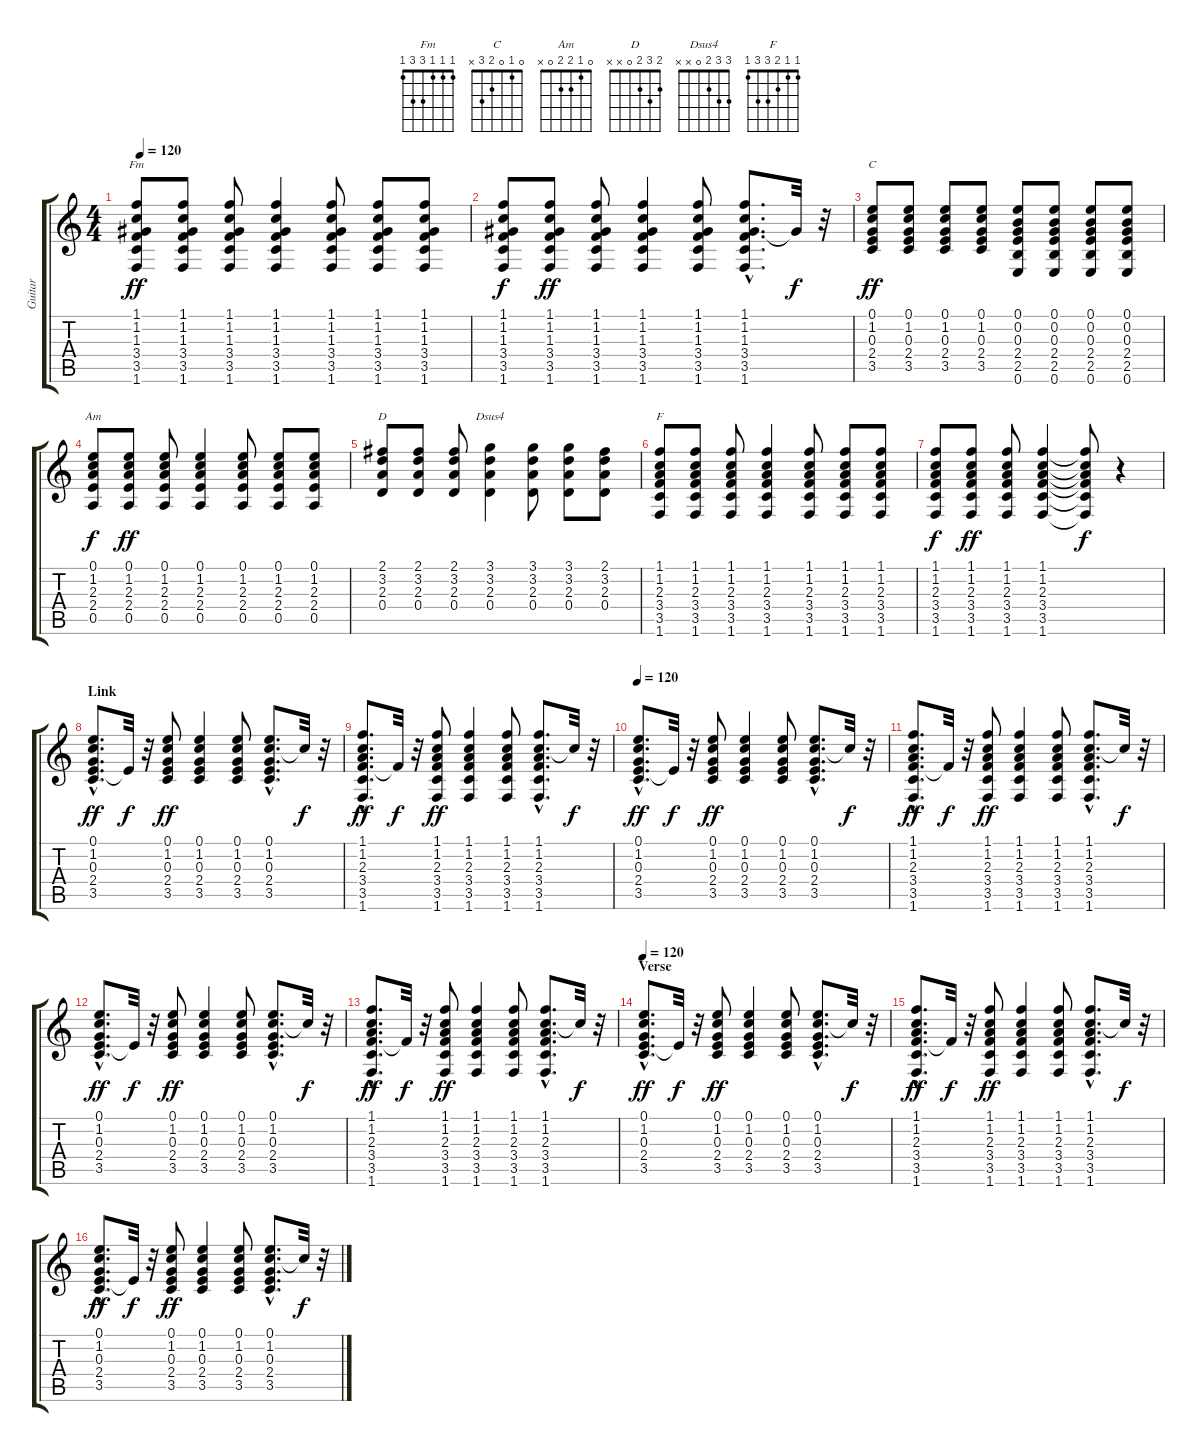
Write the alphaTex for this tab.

\track ("Guitar" "Guitar") {instrument acousticguitarsteel}
\staff {score tabs}
\tuning (E4 B3 G3 D3 A2 E2) {hide}
\chord ("Fm" 1 1 1 3 3 1)
\chord ("C" 0 1 0 2 3 x)
\chord ("Am" 0 1 2 2 0 x)
\chord ("D" 2 3 2 0 x x)
\chord ("Dsus4" 3 3 2 0 x x)
\chord ("F" 1 1 2 3 3 1)
\ts (4 4)
\tempo 120
\clef g2
\ks c
(1.1 1.2 1.3 3.4 3.5 1.6).8{ch "Fm" dy ff} (1.1 1.2 1.3 3.4 3.5 1.6).8 (1.1 1.2 1.3 3.4 3.5 1.6).8 (1.1 1.2 1.3 3.4 3.5 1.6).4 (1.1 1.2 1.3 3.4 3.5 1.6).8 (1.1 1.2 1.3 3.4 3.5 1.6).8 (1.1 1.2 1.3 3.4 3.5 1.6).8 |
(1.1 1.2 1.3 3.4 3.5 1.6).8{dy f} (1.1 1.2 1.3 3.4 3.5 1.6).8{dy ff} (1.1 1.2 1.3 3.4 3.5 1.6).8 (1.1 1.2 1.3 3.4 3.5 1.6).4 (1.1 1.2 1.3 3.4 3.5 1.6).8 (1.1{hac} 1.2{hac} 1.3{hac} 3.4{hac} 3.5{hac} 1.6{hac}).8{d} 1.3{t}.32{dy f} r.32 |
(0.1 1.2 0.3 2.4 3.5).8{ch "C" dy ff} (0.1 1.2 0.3 2.4 3.5).8 (0.1 1.2 0.3 2.4 3.5).8 (0.1 1.2 0.3 2.4 3.5).8 (0.1 0.2 0.3 2.4 2.5 0.6).8 (0.1 0.2 0.3 2.4 2.5 0.6).8 (0.1 0.2 0.3 2.4 2.5 0.6).8 (0.1 0.2 0.3 2.4 2.5 0.6).8 |
(0.1 1.2 2.3 2.4 0.5).8{ch "Am" dy f} (0.1 1.2 2.3 2.4 0.5).8{dy ff} (0.1 1.2 2.3 2.4 0.5).8 (0.1 1.2 2.3 2.4 0.5).4 (0.1 1.2 2.3 2.4 0.5).8 (0.1 1.2 2.3 2.4 0.5).8 (0.1 1.2 2.3 2.4 0.5).8 |
(2.1 3.2 2.3 0.4).8{ch "D"} (2.1 3.2 2.3 0.4).8 (2.1 3.2 2.3 0.4).8 (3.1 3.2 2.3 0.4).4{ch "Dsus4"} (3.1 3.2 2.3 0.4).8 (3.1 3.2 2.3 0.4).8 (2.1 3.2 2.3 0.4).8 |
(1.1 1.2 2.3 3.4 3.5 1.6).8{ch "F"} (1.1 1.2 2.3 3.4 3.5 1.6).8 (1.1 1.2 2.3 3.4 3.5 1.6).8 (1.1 1.2 2.3 3.4 3.5 1.6).4 (1.1 1.2 2.3 3.4 3.5 1.6).8 (1.1 1.2 2.3 3.4 3.5 1.6).8 (1.1 1.2 2.3 3.4 3.5 1.6).8 |
(1.1 1.2 2.3 3.4 3.5 1.6).8{dy f} (1.1 1.2 2.3 3.4 3.5 1.6).8{dy ff} (1.1 1.2 2.3 3.4 3.5 1.6).8 (1.1 1.2 2.3 3.4 3.5 1.6).4 (1.1{t} 1.2{t} 2.3{t} 3.4{t} 3.5{t} 1.6{t}).8{dy f} r.4 |
\section ("" "Link")
(0.1{hac} 1.2{hac} 0.3{hac} 2.4{hac} 3.5{hac}).8{d dy ff} 2.4{t}.32{dy f} r.32 (0.1 1.2 0.3 2.4 3.5).8{dy ff} (0.1 1.2 0.3 2.4 3.5).4 (0.1 1.2 0.3 2.4 3.5).8 (0.1{hac} 1.2{hac} 0.3{hac} 2.4{hac} 3.5{hac}).8{d} 1.2{t}.32{dy f} r.32 |
(1.1{hac} 1.2{hac} 2.3{hac} 3.4{hac} 3.5{hac} 1.6{hac}).8{d dy ff} 3.4{t}.32{dy f} r.32 (1.1 1.2 2.3 3.4 3.5 1.6).8{dy ff} (1.1 1.2 2.3 3.4 3.5 1.6).4 (1.1 1.2 2.3 3.4 3.5 1.6).8 (1.1{hac} 1.2{hac} 2.3{hac} 3.4{hac} 3.5{hac} 1.6{hac}).8{d} 1.2{t}.32{dy f} r.32 |
\tempo 120
(0.1{hac} 1.2{hac} 0.3{hac} 2.4{hac} 3.5{hac}).8{d dy ff} 2.4{t}.32{dy f} r.32 (0.1 1.2 0.3 2.4 3.5).8{dy ff} (0.1 1.2 0.3 2.4 3.5).4 (0.1 1.2 0.3 2.4 3.5).8 (0.1{hac} 1.2{hac} 0.3{hac} 2.4{hac} 3.5{hac}).8{d} 1.2{t}.32{dy f} r.32 |
(1.1{hac} 1.2{hac} 2.3{hac} 3.4{hac} 3.5{hac} 1.6{hac}).8{d dy ff} 3.4{t}.32{dy f} r.32 (1.1 1.2 2.3 3.4 3.5 1.6).8{dy ff} (1.1 1.2 2.3 3.4 3.5 1.6).4 (1.1 1.2 2.3 3.4 3.5 1.6).8 (1.1{hac} 1.2{hac} 2.3{hac} 3.4{hac} 3.5{hac} 1.6{hac}).8{d} 1.2{t}.32{dy f} r.32 |
(0.1{hac} 1.2{hac} 0.3{hac} 2.4{hac} 3.5{hac}).8{d dy ff} 2.4{t}.32{dy f} r.32 (0.1 1.2 0.3 2.4 3.5).8{dy ff} (0.1 1.2 0.3 2.4 3.5).4 (0.1 1.2 0.3 2.4 3.5).8 (0.1{hac} 1.2{hac} 0.3{hac} 2.4{hac} 3.5{hac}).8{d} 1.2{t}.32{dy f} r.32 |
(1.1{hac} 1.2{hac} 2.3{hac} 3.4{hac} 3.5{hac} 1.6{hac}).8{d dy ff} 3.4{t}.32{dy f} r.32 (1.1 1.2 2.3 3.4 3.5 1.6).8{dy ff} (1.1 1.2 2.3 3.4 3.5 1.6).4 (1.1 1.2 2.3 3.4 3.5 1.6).8 (1.1{hac} 1.2{hac} 2.3{hac} 3.4{hac} 3.5{hac} 1.6{hac}).8{d} 1.2{t}.32{dy f} r.32 |
\section ("" "Verse")
\tempo 120
(0.1{hac} 1.2{hac} 0.3{hac} 2.4{hac} 3.5{hac}).8{d dy ff} 2.4{t}.32{dy f} r.32 (0.1 1.2 0.3 2.4 3.5).8{dy ff} (0.1 1.2 0.3 2.4 3.5).4 (0.1 1.2 0.3 2.4 3.5).8 (0.1{hac} 1.2{hac} 0.3{hac} 2.4{hac} 3.5{hac}).8{d} 1.2{t}.32{dy f} r.32 |
(1.1{hac} 1.2{hac} 2.3{hac} 3.4{hac} 3.5{hac} 1.6{hac}).8{d dy ff} 3.4{t}.32{dy f} r.32 (1.1 1.2 2.3 3.4 3.5 1.6).8{dy ff} (1.1 1.2 2.3 3.4 3.5 1.6).4 (1.1 1.2 2.3 3.4 3.5 1.6).8 (1.1{hac} 1.2{hac} 2.3{hac} 3.4{hac} 3.5{hac} 1.6{hac}).8{d} 1.2{t}.32{dy f} r.32 |
(0.1{hac} 1.2{hac} 0.3{hac} 2.4{hac} 3.5{hac}).8{d dy ff} 2.4{t}.32{dy f} r.32 (0.1 1.2 0.3 2.4 3.5).8{dy ff} (0.1 1.2 0.3 2.4 3.5).4 (0.1 1.2 0.3 2.4 3.5).8 (0.1{hac} 1.2{hac} 0.3{hac} 2.4{hac} 3.5{hac}).8{d} 1.2{t}.32{dy f} r.32
